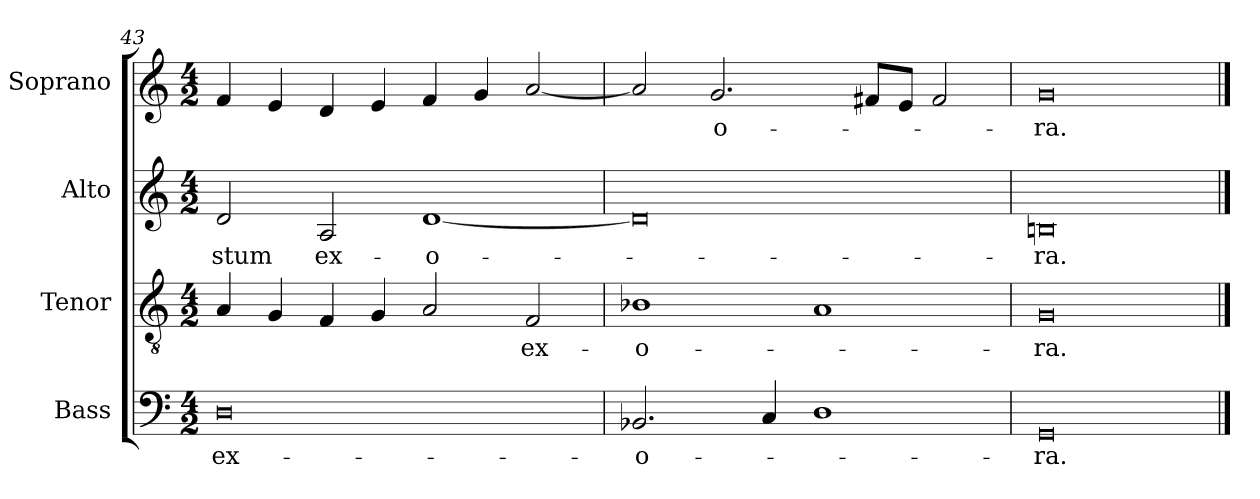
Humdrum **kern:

**kern	**text	**kern	**text	**kern	**text	**kern	**text
*part4	*part4	*part3	*part3	*part2	*part2	*part1	*part1
*staff4	*staff4	*staff3	*staff3	*staff2	*staff2	*staff1	*staff1
*I"Bass	*	*I"Tenor	*	*I"Alto	*	*I"Soprano	*
*I'B.	*	*I'T.	*	*I'A.	*	*I'S.	*
*clefF4	*	*clefGv2	*	*clefG2	*	*clefG2	*
*	*	*ITrd7c12	*	*	*	*	*
*k[]	*	*k[]	*	*k[]	*	*k[]	*
*C:	*	*C:	*	*C:	*	*C:	*
*M4/2	*	*M4/2	*	*M4/2	*	*M4/2	*
=43	=43	=43	=43	=43	=43	=43	=43
!	!LO:LY:b:color=#000000	!	!	!	!	!	!
!	!	!	!	!	!LO:LY:b:color=#000000	!	!
0Di	ex-	4AAi/	.	2di/	-stum	4fi/	.
.	.	4GGi/	.	.	.	4ei/	.
!	!	!	!	!	!LO:LY:b:color=#000000	!	!
.	.	4FFi/	.	2Ai/	ex-	4di/	.
.	.	4GGi/	.	.	.	4ei/	.
!	!	!	!	!	!LO:LY:b:color=#000000	!	!
.	.	2AAi/	.	[1di	-o-	4fi/	.
.	.	.	.	.	.	4gi/	.
!	!	!	!LO:LY:b:color=#000000	!	!	!	!
.	.	2FFi/	ex-	.	.	[2ai/	.
=44	=44	=44	=44	=44	=44	=44	=44
!	!LO:LY:b:color=#000000	!	!	!	!	!	!
!	!	!	!LO:LY:b:color=#000000	!	!	!	!
2.BB-Xi/	-o-	1BB-Xi	-o-	0di]	.	2ai/]	.
!	!	!	!	!	!	!	!LO:LY:b:color=#000000
.	.	.	.	.	.	2.gi/	-o-
4Ci/	.	.	.	.	.	.	.
1Di	.	1AAi	.	.	.	.	.
.	.	.	.	.	.	8f#Xi/L	.
.	.	.	.	.	.	8ei/J	.
.	.	.	.	.	.	2f#i/	.
=45	=45	=45	=45	=45	=45	=45	=45
!	!LO:LY:b:color=#000000	!	!	!	!	!	!
!	!	!	!LO:LY:b:color=#000000	!	!	!	!
!	!	!	!	!	!LO:LY:b:color=#000000	!	!
!	!	!	!	!	!	!	!LO:LY:b:color=#000000
0GGi	-ra.	0GGi	-ra.	0Bni	-ra.	0gi	-ra.
==	==	==	==	==	==	==	==
*-	*-	*-	*-	*-	*-	*-	*-
